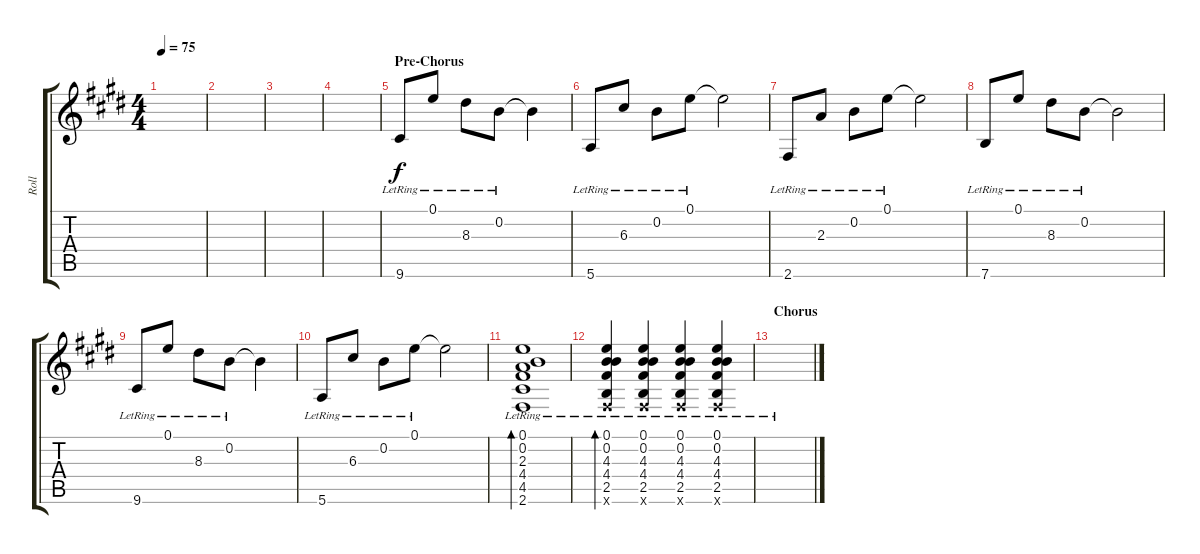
\track ("Roll" "Roll") {instrument electricguitarclean}
\staff {score tabs}
\tuning (E4 B3 G3 D3 A2 E2) {hide}
\ts (4 4)
\tempo 75
\clef g2
\ks e
|
|
|
|
\section ("" "Pre-Chorus")
9.6{lr}.8 0.1{lr}.8 8.3{lr}.8 0.2{lr}.8 0.2{t}.4 |
5.6{lr}.8 6.3{lr}.8 0.2{lr}.8 0.1{lr}.8 0.1{t}.2 |
2.6{lr}.8 2.3{lr}.8 0.2{lr}.8 0.1{lr}.8 0.1{t}.2 |
7.6{lr}.8 0.1{lr}.8 8.3{lr}.8 0.2{lr}.8 0.2{t}.2 |
9.6{lr}.8 0.1{lr}.8 8.3{lr}.8 0.2{lr}.8 0.2{t}.4 |
5.6{lr}.8 6.3{lr}.8 0.2{lr}.8 0.1{lr}.8 0.1{t}.2 |
(0.1{lr} 0.2{lr} 2.3{lr} 4.4{lr} 4.5{lr} 2.6{lr}).1{bd 120} |
(0.1{lr} 0.2{lr} 4.3{lr} 4.4{lr} 2.5{lr} 2.6{x}).4{bd 120} (0.1{lr} 0.2{lr} 4.3{lr} 4.4{lr} 2.5{lr} 2.6{x}).4 (0.1{lr} 0.2{lr} 4.3{lr} 4.4{lr} 2.5{lr} 2.6{x}).4 (0.1{lr} 0.2{lr} 4.3{lr} 4.4{lr} 2.5{lr} 2.6{x}).4 |
\section ("" "Chorus")
